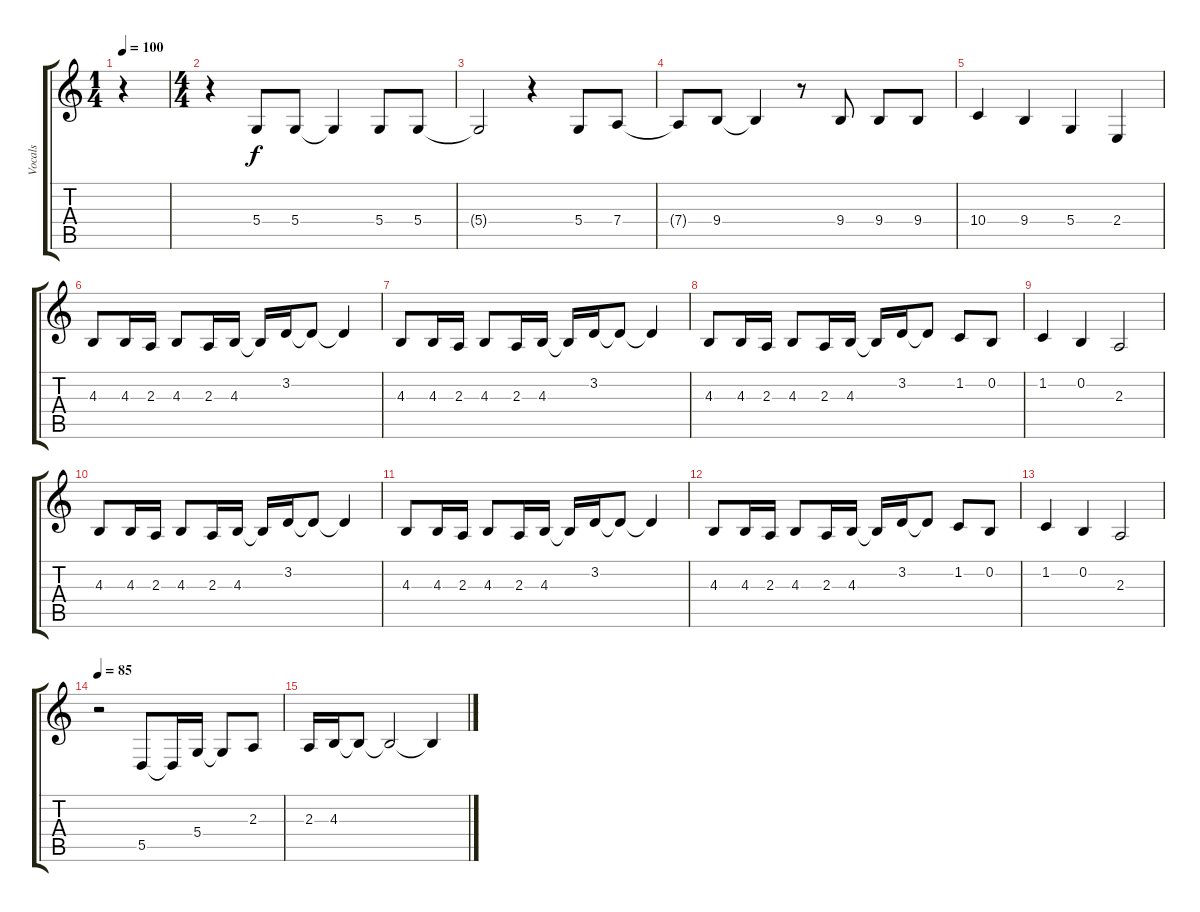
\track ("Vocals" "Vocals") {instrument brightacousticpiano}
\staff {score tabs}
\tuning (E4 B3 G3 D3 A2 E2) {hide}
\ts (1 4)
\tempo 100
\clef g2
\ks c
r.4{dy f instrument brightacousticpiano} |
\ts (4 4)
r.4 5.4.8 5.4.8 5.4{t}.4 5.4.8 5.4.8 |
5.4{t}.2 r.4 5.4.8 7.4.8 |
7.4{t}.8 9.4.8 9.4{t}.4 r.8 9.4.8 9.4.8 9.4.8 |
10.4.4 9.4.4 5.4.4 2.4.4 |
4.3.8 4.3.16 2.3.16 4.3.8 2.3.16 4.3.16 4.3{t}.16 3.2.16 3.2{t}.8 3.2{t}.4 |
4.3.8 4.3.16 2.3.16 4.3.8 2.3.16 4.3.16 4.3{t}.16 3.2.16 3.2{t}.8 3.2{t}.4 |
4.3.8 4.3.16 2.3.16 4.3.8 2.3.16 4.3.16 4.3{t}.16 3.2.16 3.2{t}.8 1.2.8 0.2.8 |
1.2.4 0.2.4 2.3.2 |
4.3.8 4.3.16 2.3.16 4.3.8 2.3.16 4.3.16 4.3{t}.16 3.2.16 3.2{t}.8 3.2{t}.4 |
4.3.8 4.3.16 2.3.16 4.3.8 2.3.16 4.3.16 4.3{t}.16 3.2.16 3.2{t}.8 3.2{t}.4 |
4.3.8 4.3.16 2.3.16 4.3.8 2.3.16 4.3.16 4.3{t}.16 3.2.16 3.2{t}.8 1.2.8 0.2.8 |
1.2.4 0.2.4 2.3.2 |
\tempo 85
r.2 5.5.8 5.5{t}.16 5.4.16 5.4{t}.8 2.3.8 |
2.3.16 4.3.16 4.3{t}.8 4.3{t}.2 4.3{t}.4
